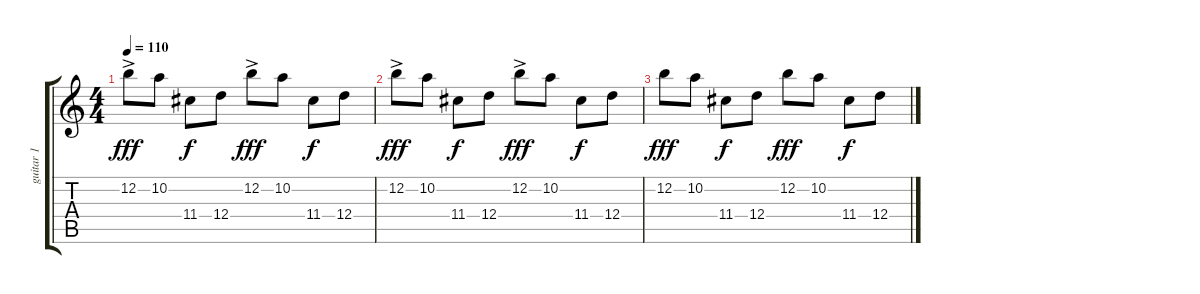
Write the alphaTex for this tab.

\track ("guitar 1" "guitar 1") {instrument electricguitarclean}
\staff {score tabs}
\tuning (E4 B3 G3 D3 A2 E2) {hide}
\ts (4 4)
\tempo 110
\clef g2
\ks c
12.2{ac}.8{dy fff} 10.2.8 11.4.8{dy f} 12.4.8 12.2{ac}.8{dy fff} 10.2.8 11.4.8{dy f} 12.4.8 |
12.2{ac}.8{dy fff} 10.2.8 11.4.8{dy f} 12.4.8 12.2{ac}.8{dy fff} 10.2.8 11.4.8{dy f} 12.4.8 |
12.2.8{dy fff} 10.2.8 11.4.8{dy f} 12.4.8 12.2.8{dy fff} 10.2.8 11.4.8{dy f} 12.4.8
